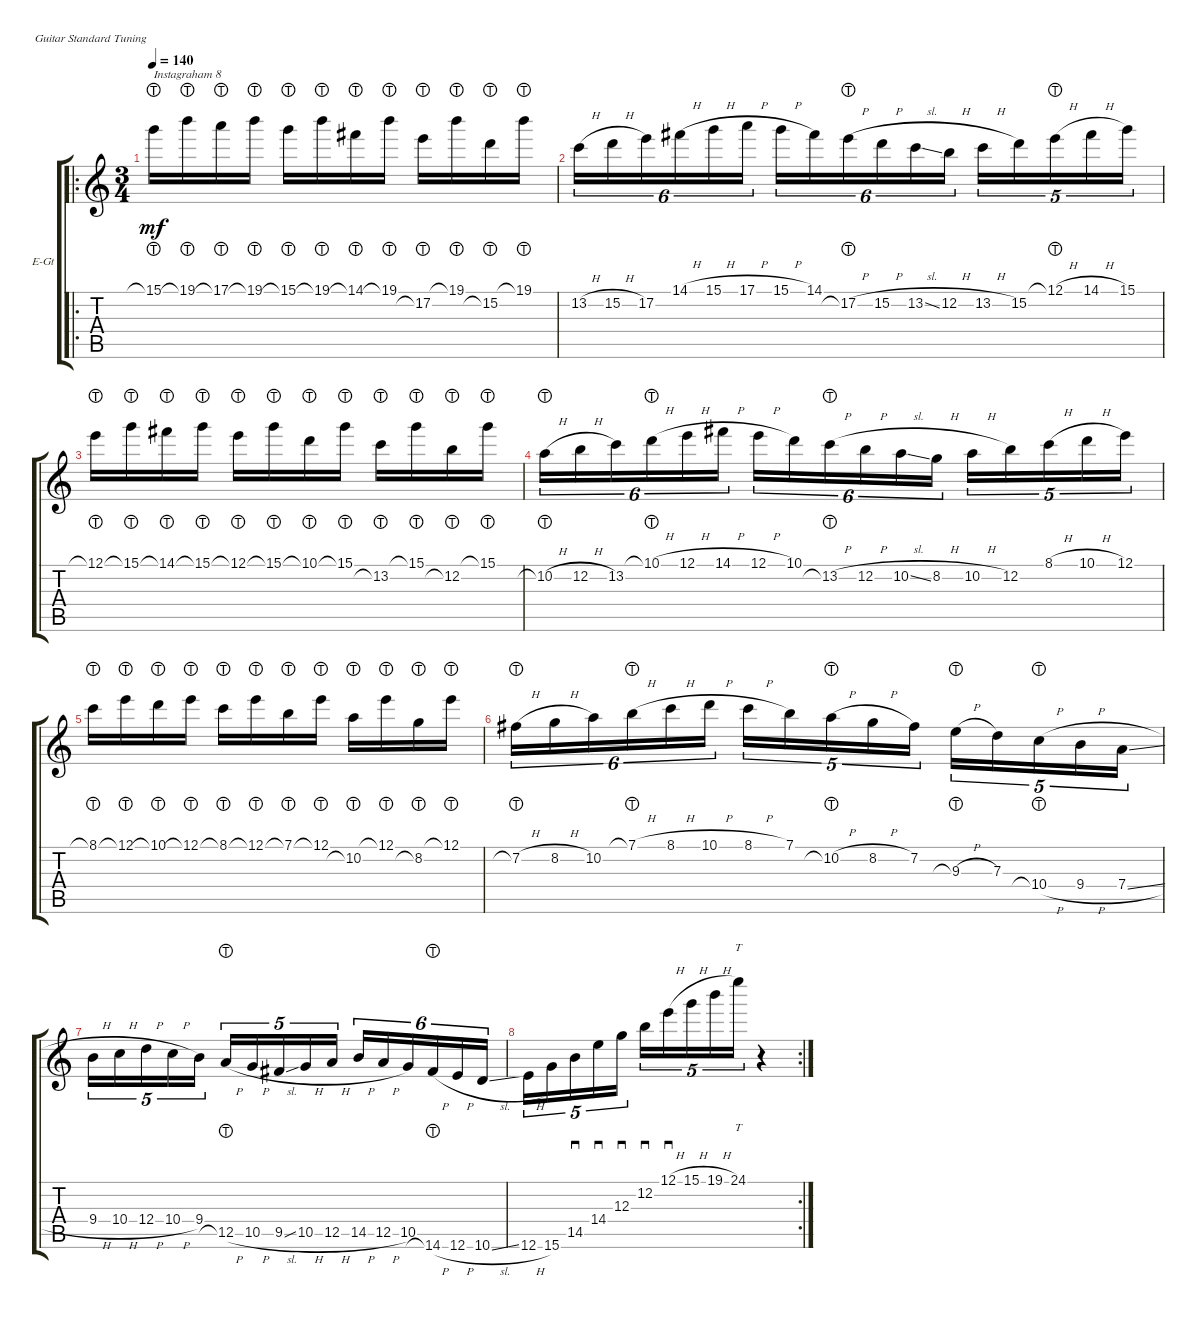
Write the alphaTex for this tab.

\bracketExtendMode groupsimilarinstruments
\firstSystemTrackNameOrientation horizontal
\otherSystemsTrackNameOrientation horizontal
\track ("Electric Guitar" "E-Gt") {instrument overdrivenguitar}
\staff {score tabs}
\tuning (E4 B3 G3 D3 A2 E2)
\ro
\ts (3 4)
\tempo 140
\clef g2
\ks c
15.1{lht}.16{txt "Instagraham 8" dy mf} 19.1{lht}.16 17.1{lht}.16 19.1{lht}.16 15.1{lht}.16 19.1{lht}.16 14.1{lht}.16 19.1{lht}.16 17.2{lht}.16 19.1{lht}.16 15.2{lht}.16 19.1{lht}.16 |
13.2{h}.16{tu (6 4)} 15.2{h}.16{tu (6 4)} 17.2.16{tu (6 4)} 14.1{h}.16{tu (6 4)} 15.1{h}.16{tu (6 4)} 17.1{h}.16{tu (6 4)} 15.1{h}.16{tu (6 4)} 14.1.16{tu (6 4)} 17.2{h lht}.16{tu (6 4)} 15.2{h}.16{tu (6 4)} 13.2{sl}.16{tu (6 4)} 12.2{h}.16{tu (6 4)} 13.2{h}.16{tu (5 4)} 15.2.16{tu (5 4)} 12.1{h lht}.16{tu (5 4)} 14.1{h}.16{tu (5 4)} 15.1.16{tu (5 4)} |
12.1{lht}.16 15.1{lht}.16 14.1{lht}.16 15.1{lht}.16 12.1{lht}.16 15.1{lht}.16 10.1{lht}.16 15.1{lht}.16 13.2{lht}.16 15.1{lht}.16 12.2{lht}.16 15.1{lht}.16 |
10.2{h lht}.16{tu (6 4)} 12.2{h}.16{tu (6 4)} 13.2.16{tu (6 4)} 10.1{h lht}.16{tu (6 4)} 12.1{h}.16{tu (6 4)} 14.1{h}.16{tu (6 4)} 12.1{h}.16{tu (6 4)} 10.1.16{tu (6 4)} 13.2{h lht}.16{tu (6 4)} 12.2{h}.16{tu (6 4)} 10.2{sl}.16{tu (6 4)} 8.2{h}.16{tu (6 4)} 10.2{h}.16{tu (5 4)} 12.2.16{tu (5 4)} 8.1{h}.16{tu (5 4)} 10.1{h}.16{tu (5 4)} 12.1.16{tu (5 4)} |
8.1{lht}.16 12.1{lht}.16 10.1{lht}.16 12.1{lht}.16 8.1{lht}.16 12.1{lht}.16 7.1{lht}.16 12.1{lht}.16 10.2{lht}.16 12.1{lht}.16 8.2{lht}.16 12.1{lht}.16 |
7.2{h lht}.16{tu (6 4)} 8.2{h}.16{tu (6 4)} 10.2.16{tu (6 4)} 7.1{h lht}.16{tu (6 4)} 8.1{h}.16{tu (6 4)} 10.1{h}.16{tu (6 4)} 8.1{h}.16{tu (5 4)} 7.1.16{tu (5 4)} 10.2{h lht}.16{tu (5 4)} 8.2{h}.16{tu (5 4)} 7.2.16{tu (5 4)} 9.3{h lht}.16{tu (5 4)} 7.3.16{tu (5 4)} 10.4{h lht}.16{tu (5 4)} 9.4{h}.16{tu (5 4)} 7.4{sl}.16{tu (5 4)} |
9.4{h}.16{tu (5 4)} 10.4{h}.16{tu (5 4)} 12.4{h}.16{tu (5 4)} 10.4{h}.16{tu (5 4)} 9.4.16{tu (5 4)} 12.5{h lht}.16{tu (5 4)} 10.5{h}.16{tu (5 4)} 9.5{sl}.16{tu (5 4)} 10.5{h}.16{tu (5 4)} 12.5{h}.16{tu (5 4)} 14.5{h}.16{tu (6 4)} 12.5{h}.16{tu (6 4)} 10.5.16{tu (6 4)} 14.6{h lht}.16{tu (6 4)} 12.6{h}.16{tu (6 4)} 10.6{sl}.16{tu (6 4)} |
\rc 2
12.6{h}.16{tu (5 4)} 15.6.16{tu (5 4)} 14.5.16{sd tu (5 4)} 14.4.16{sd tu (5 4)} 12.3.16{sd tu (5 4)} 12.2.16{sd tu (5 4)} 12.1{h}.16{sd tu (5 4)} 15.1{h}.16{tu (5 4)} 19.1{h}.16{tu (5 4)} 24.1.16{tt tu (5 4)} r.4
